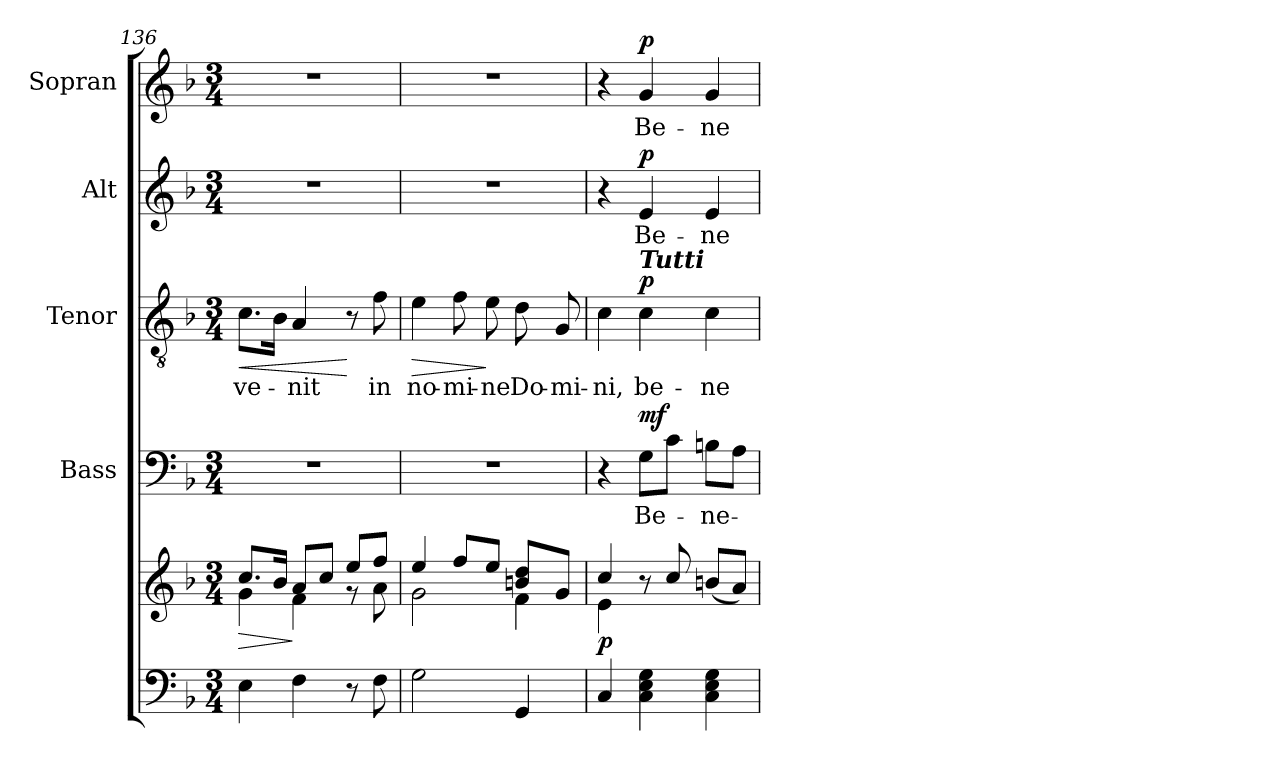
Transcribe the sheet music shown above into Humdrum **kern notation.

**kern	**kern	**dynam	**kern	**text	**dynam	**kern	**text	**dynam	**kern	**text	**dynam	**kern	**text	**dynam
*part5	*part5	*part5	*part4	*part4	*part4	*part3	*part3	*part3	*part2	*part2	*part2	*part1	*part1	*part1
*staff6	*staff5	*staff5/6	*staff4	*staff4	*staff4	*staff3	*staff3	*staff3	*staff2	*staff2	*staff2	*staff1	*staff1	*staff1
*	*	*	*I"Bass	*	*	*I"Tenor	*	*	*I"Alt	*	*	*I"Sopran	*	*
*	*	*	*I'B.	*	*	*I'T.	*	*	*I'A.	*	*	*I'S.	*	*
*clefF4	*clefG2	*	*clefF4	*	*	*clefGv2	*	*	*clefG2	*	*	*clefG2	*	*
*k[b-]	*k[b-]	*	*k[b-]	*	*	*k[b-]	*	*	*k[b-]	*	*	*k[b-]	*	*
*F:	*F:	*	*F:	*	*	*F:	*	*	*F:	*	*	*F:	*	*
*M3/4	*M3/4	*	*M3/4	*	*	*M3/4	*	*	*M3/4	*	*	*M3/4	*	*
=136	=136	=136	=136	=136	=136	=136	=136	=136	=136	=136	=136	=136	=136	=136
!	!	!LO:HP:b	!	!	!	!	!LO:LY:b	!LO:HP:b	!	!	!	!	!	!
*	*^	*	*	*	*	*	*	*	*	*	*	*	*	*
4E\	8.cc/L	4g\	>	2.r	.	.	8.c\L	ve-	<	2.r	.	.	2.r	.	.
.	16b-/Jk	.	.	.	.	.	16B-\Jk	.	.	.	.	.	.	.	.
!	!	!	!	!	!	!	!	!LO:LY:b	!	!	!	!	!	!	!
4F\	8a/L	4f\	]	.	.	.	4A/	-nit	.	.	.	.	.	.	.
.	8cc/J	.	.	.	.	.	.	.	.	.	.	.	.	.	.
8r	8ee/L	8rg	.	.	.	.	8r	.	[	.	.	.	.	.	.
!	!	!	!	!	!	!	!	!LO:LY:b	!	!	!	!	!	!	!
8F\	8ff/J	8a\	.	.	.	.	8f\	in	.	.	.	.	.	.	.
!!LO:PB:g=z
=137	=137	=137	=137	=137	=137	=137	=137	=137	=137	=137	=137	=137	=137	=137	=137
!	!	!	!	!	!	!	!	!LO:LY:b	!LO:HP:b	!	!	!	!	!	!
2G\	4ee/	2g\	.	2.r	.	.	4e\	no-	>	2.r	.	.	2.r	.	.
!	!	!	!	!	!	!	!	!LO:LY:b	!	!	!	!	!	!	!
.	8ff/L	.	.	.	.	.	8f\	-mi-	.	.	.	.	.	.	.
!	!	!	!	!	!	!	!	!LO:LY:b	!	!	!	!	!	!	!
.	8ee/J	.	.	.	.	.	8e\	-ne	]	.	.	.	.	.	.
!	!	!	!	!	!	!	!	!LO:LY:b	!	!	!	!	!	!	!
4GG/	8bn/ 8dd/L	4f\	.	.	.	.	8d\	Do-	.	.	.	.	.	.	.
!	!	!	!	!	!	!	!	!LO:LY:b	!	!	!	!	!	!	!
.	8g/J	.	.	.	.	.	8G/	-mi-	.	.	.	.	.	.	.
=138	=138	=138	=138	=138	=138	=138	=138	=138	=138	=138	=138	=138	=138	=138	=138
!	!	!	!LO:DY:b	!	!	!	!	!LO:LY:b	!	!	!	!	!	!	!
4C/	4cc/	4e\	p	4r	.	.	4c\	-ni,	.	4r	.	.	4r	.	.
!	!	!	!	!	!	!	!LO:TX:a:Bi:t=Tutti	!	!	!	!	!	!	!	!
!	!	!	!	!	!LO:LY:b	!LO:DY:a	!	!LO:LY:b	!LO:DY:a	!	!LO:LY:b	!LO:DY:a	!	!LO:LY:b	!LO:DY:a
4C\ 4E\ 4G\	8r	2ryy	.	8G\L	Be-	mf	4c\	be-	p	4e/	Be-	p	4g/	Be-	p
.	8cc/	.	.	8c\J	.	.	.	.	.	.	.	.	.	.	.
!	!	!	!	!	!LO:LY:b	!	!	!LO:LY:b	!	!	!LO:LY:b	!	!	!LO:LY:b	!
4C\ 4E\ 4G\	(>8bn/L	.	.	8Bn\L	-ne-	.	4c\	-ne-	.	4e/	-ne-	.	4g/	-ne-	.
.	8a/J)	.	.	8A\J	.	.	.	.	.	.	.	.	.	.	.
*	*v	*v	*	*	*	*	*	*	*	*	*	*	*	*	*
=	=	=	=	=	=	=	=	=	=	=	=	=	=	=
*-	*-	*-	*-	*-	*-	*-	*-	*-	*-	*-	*-	*-	*-	*-
